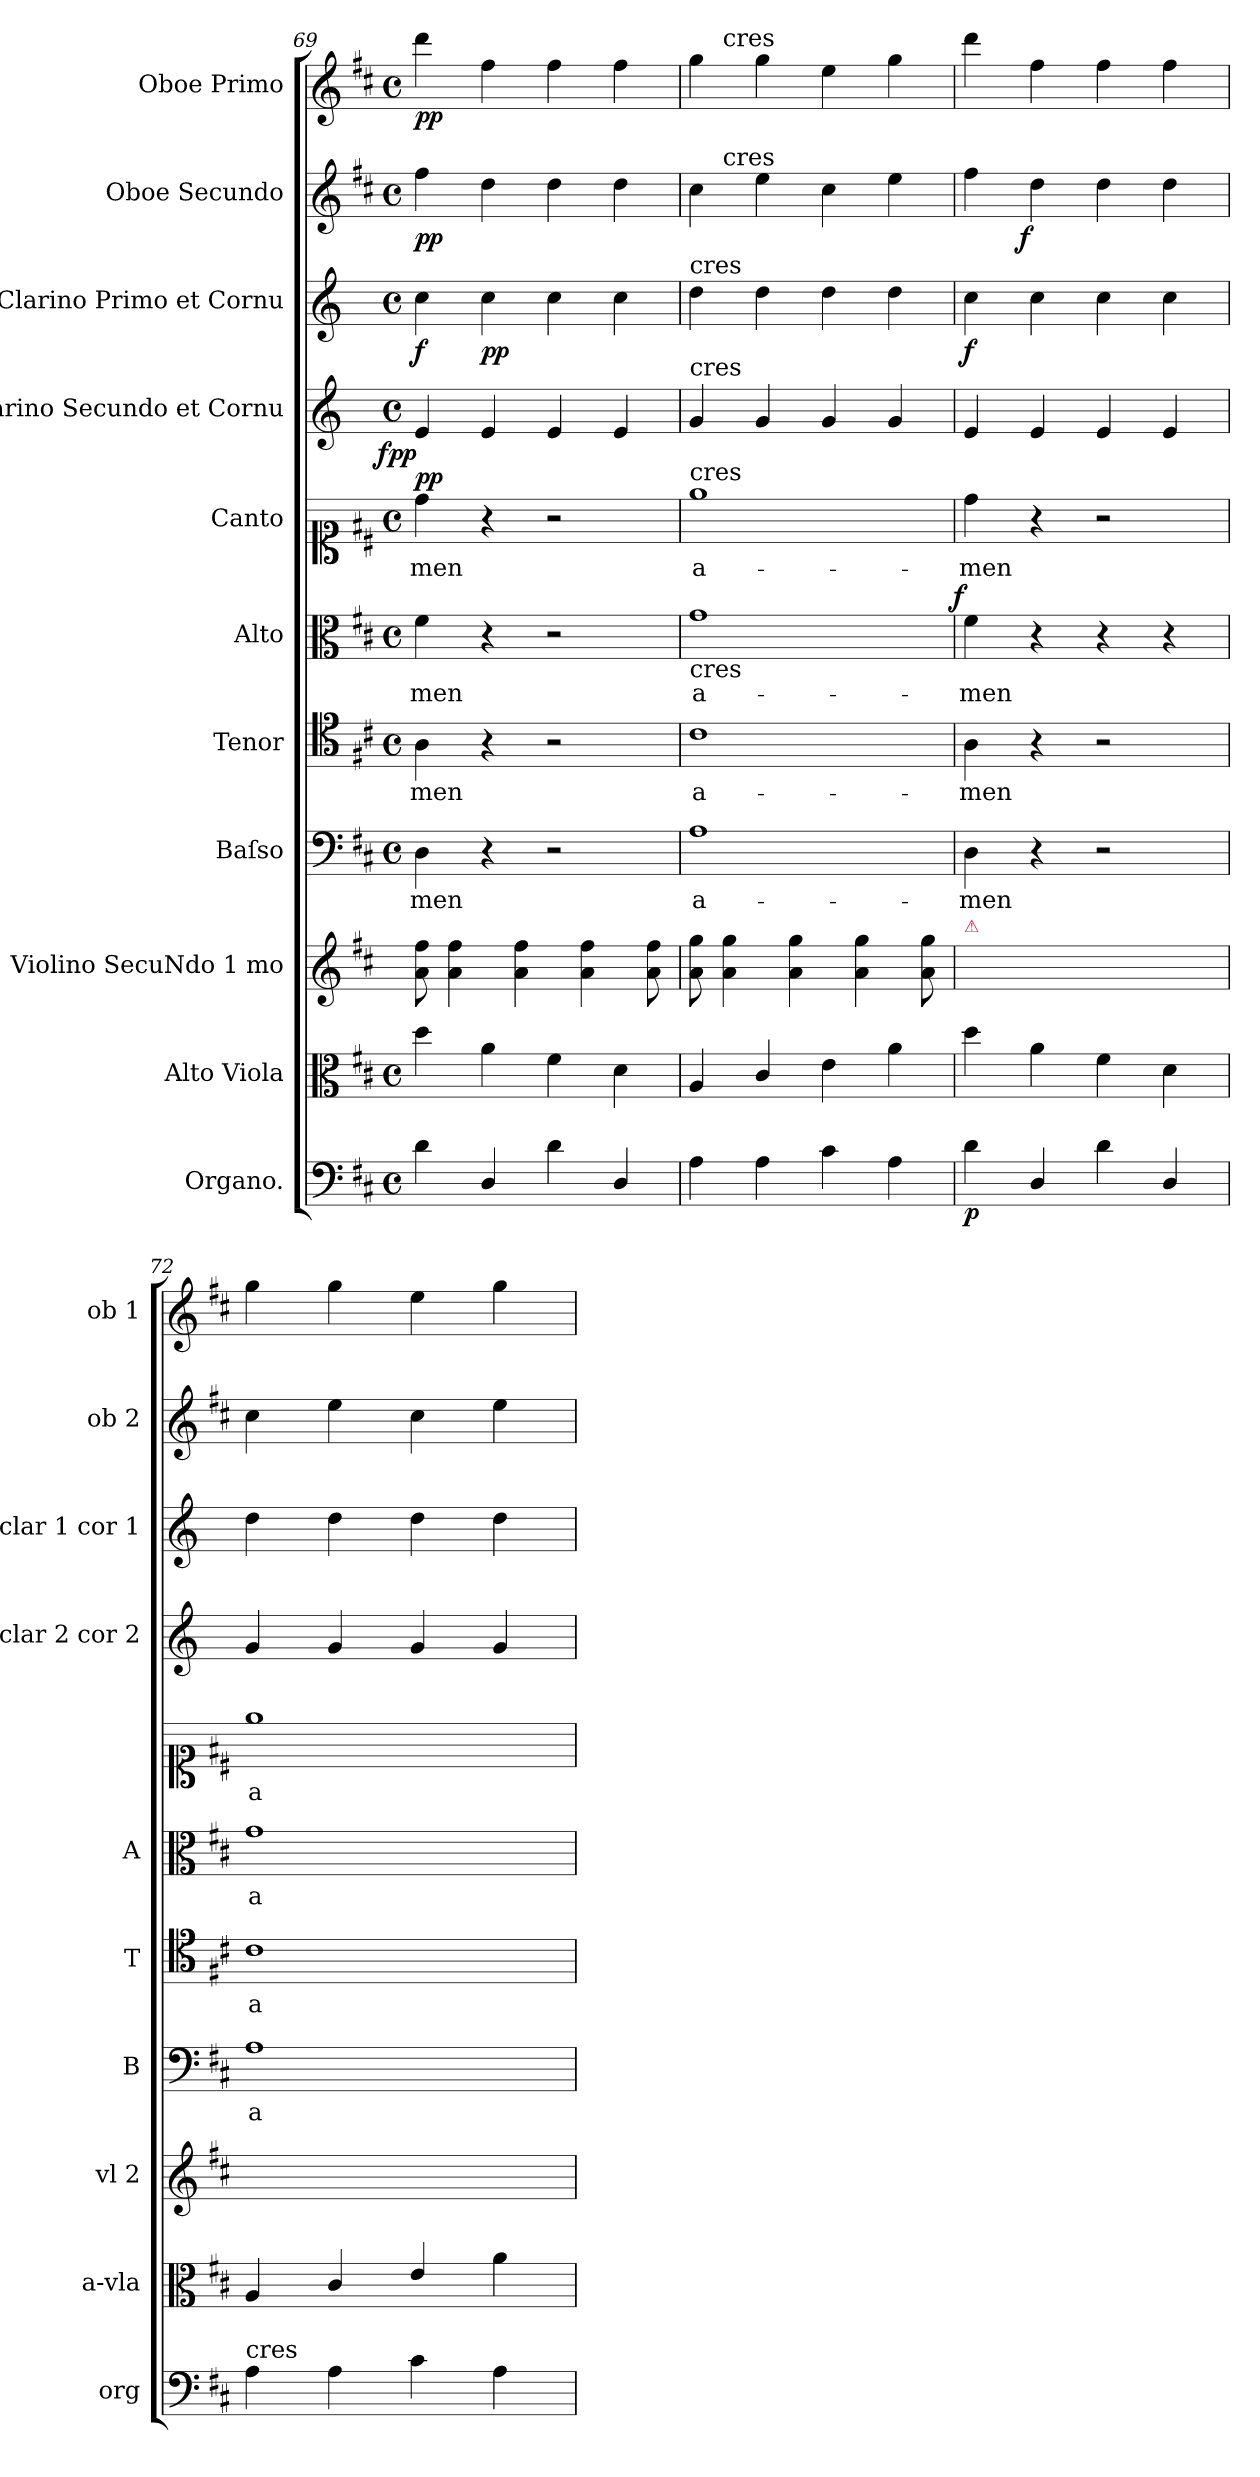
**kern	**dynam	**kern	**kern	**kern	**text	**kern	**text	**kern	**text	**dynam	**kern	**text	**dynam	**kern	**dynam	**kern	**dynam	**kern	**dynam	**kern	**dynam
*part11	*part11	*part10	*part9	*part8	*part8	*part7	*part7	*part6	*part6	*part6	*part5	*part5	*part5	*part4	*part4	*part3	*part3	*part2	*part2	*part1	*part1
*staff11	*staff11	*staff10	*staff9	*staff8	*staff8	*staff7	*staff7	*staff6	*staff6	*staff6	*staff5	*staff5	*staff5	*staff4	*staff4	*staff3	*staff3	*staff2	*staff2	*staff1	*staff1
*I"Organo.	*	*I"Alto Viola	*I"Violino SecuNdo 1 mo	*I"Baſso	*	*I"Tenor	*	*I"Alto	*	*	*I"Canto	*	*	*I"Clarino Secundo et Cornu	*	*I"Clarino Primo et Cornu	*	*I"Oboe Secundo	*	*I"Oboe Primo	*
*I'org	*	*I'a-vla	*I'vl 2	*I'B	*	*I'T	*	*I'A	*	*	*	*	*	*I'clar 2 cor 2	*	*I'clar 1 cor 1	*	*I'ob 2	*	*I'ob 1	*
*clefF4	*	*clefC3	*clefG2	*clefF4	*	*clefC4	*	*clefC3	*	*	*clefC1	*	*	*clefG2	*	*clefG2	*	*clefG2	*	*clefG2	*
*	*	*	*	*	*	*	*	*	*	*	*	*	*	*ITrd6c10	*	*ITrd6c10	*	*	*	*	*
*k[f#c#]	*	*k[f#c#]	*k[f#c#]	*k[f#c#]	*	*k[f#c#]	*	*k[f#c#]	*	*	*k[f#c#]	*	*	*k[f#c#]	*	*k[f#c#]	*	*k[f#c#]	*	*k[f#c#]	*
*D:	*	*D:	*D:	*D:	*	*D:	*	*D:	*	*	*D:	*	*	*D:	*	*D:	*	*D:	*	*D:	*
*M4/4	*	*M4/4	*	*M4/4	*	*M4/4	*	*M4/4	*	*	*M4/4	*	*	*M4/4	*	*M4/4	*	*M4/4	*	*M4/4	*
*met(c)	*	*met(c)	*	*met(c)	*	*met(c)	*	*met(c)	*	*	*met(c)	*	*	*met(c)	*	*met(c)	*	*met(c)	*	*met(c)	*
=69	=69	=69	=69	=69	=69	=69	=69	=69	=69	=69	=69	=69	=69	=69	=69	=69	=69	=69	=69	=69	=69
!	!	!	!	!	!LO:LY:i	!	!LO:LY:i	!	!	!	!	!	!LO:DY:a	!	!LO:DY:rj	!	!	!	!	!	!
4d\	.	4dd\	8a\ 8ff#\	4D\	-men	4A\	-men	4f#\	-men	.	4dd\	-men	pp.	4F#/	fpp	4d\	f	4ff#\	pp.	4ddd\	pp.
.	.	.	4a\ 4ff#\	.	.	.	.	.	.	.	.	.	.	.	.	.	.	.	.	.	.
4D/	.	4a\	.	4r	.	4r	.	4r	.	.	4r	.	.	4F#/	.	4d\	pp.	4dd\	.	4ff#\	.
.	.	.	4a\ 4ff#\	.	.	.	.	.	.	.	.	.	.	.	.	.	.	.	.	.	.
4d\	.	4f#\	.	2r	.	2r	.	2r	.	.	2r	.	.	4F#/	.	4d\	.	4dd\	.	4ff#\	.
.	.	.	4a\ 4ff#\	.	.	.	.	.	.	.	.	.	.	.	.	.	.	.	.	.	.
4D/	.	4d\	.	.	.	.	.	.	.	.	.	.	.	4F#/	.	4d\	.	4dd\	.	4ff#\	.
.	.	.	8a\ 8ff#\	.	.	.	.	.	.	.	.	.	.	.	.	.	.	.	.	.	.
=70	=70	=70	=70	=70	=70	=70	=70	=70	=70	=70	=70	=70	=70	=70	=70	=70	=70	=70	=70	=70	=70
!	!	!	!	!	!	!	!	!	!	!	!	!	!	!	!	!LO:TX:t=cres	!	!	!	!	!
!	!	!	!	!	!	!	!	!	!	!	!	!	!	!LO:TX:t=cres	!	!	!	!	!	!	!
!	!	!	!	!	!	!	!	!	!	!	!LO:TX:a:t=cres	!	!	!	!	!	!	!	!	!	!
!	!	!	!	!	!	!	!	!LO:TX:b:t=cres	!	!	!	!	!	!	!	!	!	!	!	!	!
*	*	*	*	*	*	*	*	*	*	*	*	*	*	*	*	*	*	*^	*	*^	*
4A\	.	4A/	8a\ 8gg\	1A\	a-	1c#\	a-	1g\	a-	.	1ee\	a-	.	4A/	.	4e\	.	4cc#\	8ryy	.	4gg\	8ryy	.
!	!	!	!	!	!	!	!	!	!	!	!	!	!	!	!	!	!	!	!	!	!	!LO:TX:t=cres	!
!	!	!	!	!	!	!	!	!	!	!	!	!	!	!	!	!	!	!	!LO:TX:t=cres	!	!	!	!
.	.	.	4a\ 4gg\	.	.	.	.	.	.	.	.	.	.	.	.	.	.	.	2..ryy	.	.	2..ryy	.
4A\	.	4c#/	.	.	.	.	.	.	.	.	.	.	.	4A/	.	4e\	.	4ee\	.	.	4gg\	.	.
.	.	.	4a\ 4gg\	.	.	.	.	.	.	.	.	.	.	.	.	.	.	.	.	.	.	.	.
4c#\	.	4e\	.	.	.	.	.	.	.	.	.	.	.	4A/	.	4e\	.	4cc#\	.	.	4ee\	.	.
.	.	.	4a\ 4gg\	.	.	.	.	.	.	.	.	.	.	.	.	.	.	.	.	.	.	.	.
4A\	.	4a\	.	.	.	.	.	.	.	.	.	.	.	4A/	.	4e\	.	4ee\	.	.	4gg\	.	.
.	.	.	8a\ 8gg\	.	.	.	.	.	.	.	.	.	.	.	.	.	.	.	.	.	.	.	.
=71	=71	=71	=71	=71	=71	=71	=71	=71	=71	=71	=71	=71	=71	=71	=71	=71	=71	=71	=71	=71	=71	=71	=71
!	!	!	!LO:TX:a:color=crimson:t=⚠	!	!	!	!	!	!	!	!	!	!	!	!	!	!	!	!	!	!	!	!
!	!	!	!	!	!	!	!	!	!	!LO:DY:b:rj	!	!	!	!	!	!	!	!	!	!	!	!	!
*	*	*	*	*	*	*	*	*	*	*	*	*	*	*	*	*	*	*v	*v	*	*	*	*
*	*	*	*	*	*	*	*	*	*	*	*	*	*	*	*	*	*	*	*	*v	*v	*
4d\	p.	4dd\	8ayy\ 8ff#yy\	4D\	-men	4A\	-men	4f#\	-men	f	4dd\	-men	.	4F#/	fr.	4d\	f	4ff#\	.	4ddd\	fr.
.	.	.	4ayy\ 4ff#yy\	.	.	.	.	.	.	.	.	.	.	.	.	.	.	.	.	.	.
!	!	!	!	!	!	!	!	!	!	!	!	!	!	!	!	!	!	!	!LO:DY:rj	!	!
4D/	.	4a\	.	4r	.	4r	.	4r	.	.	4r	.	.	4F#/	.	4d\	.	4dd\	f	4ff#\	.
.	.	.	4ayy\ 4ff#yy\	.	.	.	.	.	.	.	.	.	.	.	.	.	.	.	.	.	.
4d\	.	4f#\	.	2r	.	2r	.	4r	.	.	2r	.	.	4F#/	.	4d\	.	4dd\	.	4ff#\	.
.	.	.	4ayy\ 4ff#yy\	.	.	.	.	.	.	.	.	.	.	.	.	.	.	.	.	.	.
4D/	.	4d\	.	.	.	.	.	4r	.	.	.	.	.	4F#/	.	4d\	.	4dd\	.	4ff#\	.
.	.	.	8ayy\ 8ff#yy\	.	.	.	.	.	.	.	.	.	.	.	.	.	.	.	.	.	.
=72	=72	=72	=72	=72	=72	=72	=72	=72	=72	=72	=72	=72	=72	=72	=72	=72	=72	=72	=72	=72	=72
!LO:TX:t=cres	!	!	!	!	!	!	!	!	!	!	!	!	!	!	!	!	!	!	!	!	!
!	!	!	!	!	!LO:LY:i	!	!LO:LY:i	!	!LO:LY:i	!	!	!LO:LY:i	!	!	!	!	!	!	!	!	!
4A\	.	4A/	8ayy\ 8ggyy\	1A\	a-	1c#\	a-	1g\	a-	.	1ee\	a-	.	4A/	fr	4e\	fr	4cc#\	.	4gg\	.
.	.	.	4ayy\ 4ggyy\	.	.	.	.	.	.	.	.	.	.	.	.	.	.	.	.	.	.
4A\	.	4c#/	.	.	.	.	.	.	.	.	.	.	.	4A/	.	4e\	.	4ee\	.	4gg\	.
.	.	.	4ayy\ 4ggyy\	.	.	.	.	.	.	.	.	.	.	.	.	.	.	.	.	.	.
4c#\	.	4e/	.	.	.	.	.	.	.	.	.	.	.	4A/	.	4e\	.	4cc#\	.	4ee\	.
.	.	.	4ayy\ 4ggyy\	.	.	.	.	.	.	.	.	.	.	.	.	.	.	.	.	.	.
4A\	.	4a\	.	.	.	.	.	.	.	.	.	.	.	4A/	.	4e\	.	4ee\	.	4gg\	.
.	.	.	8ayy\ 8ggyy\	.	.	.	.	.	.	.	.	.	.	.	.	.	.	.	.	.	.
=	=	=	=	=	=	=	=	=	=	=	=	=	=	=	=	=	=	=	=	=	=
*-	*-	*-	*-	*-	*-	*-	*-	*-	*-	*-	*-	*-	*-	*-	*-	*-	*-	*-	*-	*-	*-
